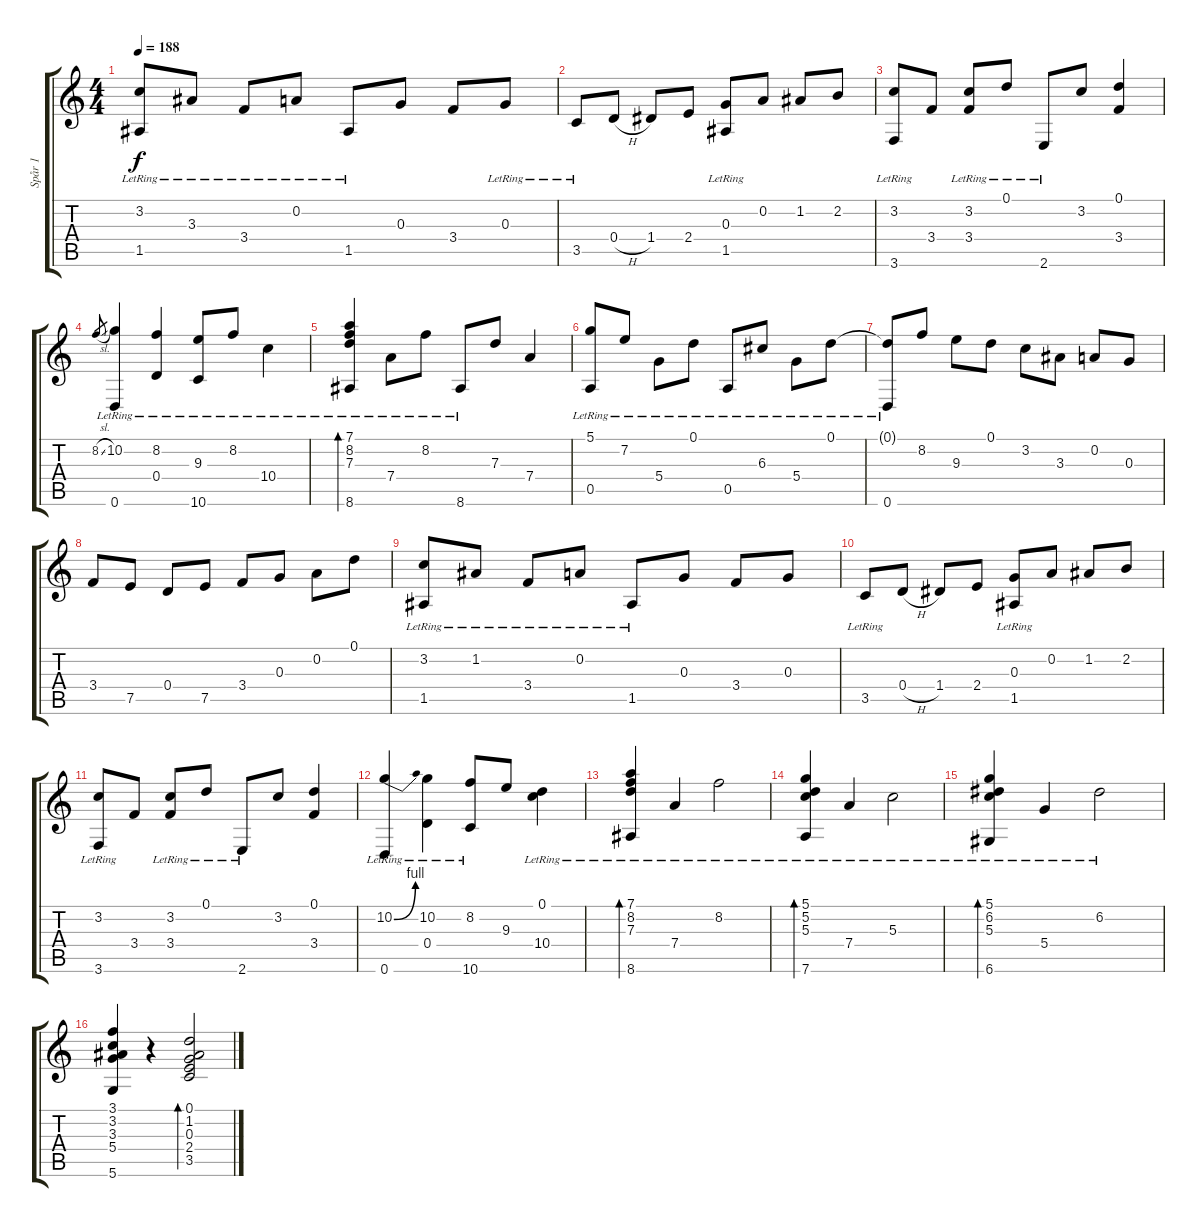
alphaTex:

\track ("Spår 1" "Spår 1") {instrument acousticguitarsteel}
\staff {score tabs}
\tuning (D4 A3 G3 D3 A2 D2) {hide}
\ts (4 4)
\tempo 188
\clef g2
\ks c
(3.2 1.5{lr}).8{dy f} 3.3{lr}.8 3.4{lr}.8 0.2{lr}.8 1.5{lr}.8 0.3.8 3.4.8 0.3{lr}.8 |
3.5{lr}.8 0.4{h}.8 1.4.8 2.4.8 (0.3 1.5{lr}).8 0.2.8 1.2.8 2.2.8 |
(3.2{lr} 3.6{lr}).8 3.4.8 (3.2 3.4{lr}).8 0.1{lr}.8 2.6{lr}.8 3.2.8 (0.1 3.4).4 |
8.2{sl}.8{gr} (10.2 0.6{lr}).4 (8.2 0.4{lr}).4 (9.3 10.6{lr}).8 8.2{lr}.8 10.4{lr}.4 |
(7.1{lr} 8.2{lr} 7.3{lr} 8.6).4{bd 240} 7.4{lr}.8 8.2{lr}.8 8.6{lr}.8 7.3.8 7.4.4 |
(5.1 0.5{lr}).8 7.2{lr}.8 5.4{lr}.8 0.1{lr}.8 0.5{lr}.8 6.3{lr}.8 5.4{lr}.8 0.1{lr}.8 |
(0.1{t} 0.6{lr}).8 8.2.8 9.3.8 0.1.8 3.2.8 3.3.8 0.2.8 0.3.8 |
3.4.8 7.5.8 0.4.8 7.5.8 3.4.8 0.3.8 0.2.8 0.1.8 |
(3.2 1.5{lr}).8 1.2{lr}.8 3.4{lr}.8 0.2{lr}.8 1.5{lr}.8 0.3.8 3.4.8 0.3.8 |
3.5{lr}.8 0.4{h}.8 1.4.8 2.4.8 (0.3 1.5{lr}).8 0.2.8 1.2.8 2.2.8 |
(3.2{lr} 3.6{lr}).8 3.4.8 (3.2 3.4{lr}).8 0.1{lr}.8 2.6{lr}.8 3.2.8 (0.1 3.4).4 |
(10.2{be (bend 0 0 60 4)} 0.6{lr}).4 (10.2 0.4{lr}).4 (8.2 10.6{lr}).8 9.3.8 (0.1 10.4{lr}).4 |
(7.1{lr} 8.2{lr} 7.3{lr} 8.6{lr}).4{bd 240} 7.4{lr}.4 8.2{lr}.2 |
(5.1{lr} 5.2{lr} 5.3{lr} 7.6{lr}).4{bd 240} 7.4{lr}.4 5.3{lr}.2 |
(5.1{lr} 6.2{lr} 5.3{lr} 6.6{lr}).4{bd 240} 5.4{lr}.4 6.2{lr}.2 |
(3.1 3.2 3.3 5.4 5.6).4 r.4 (0.1 1.2 0.3 2.4 3.5).2{bd 240}
